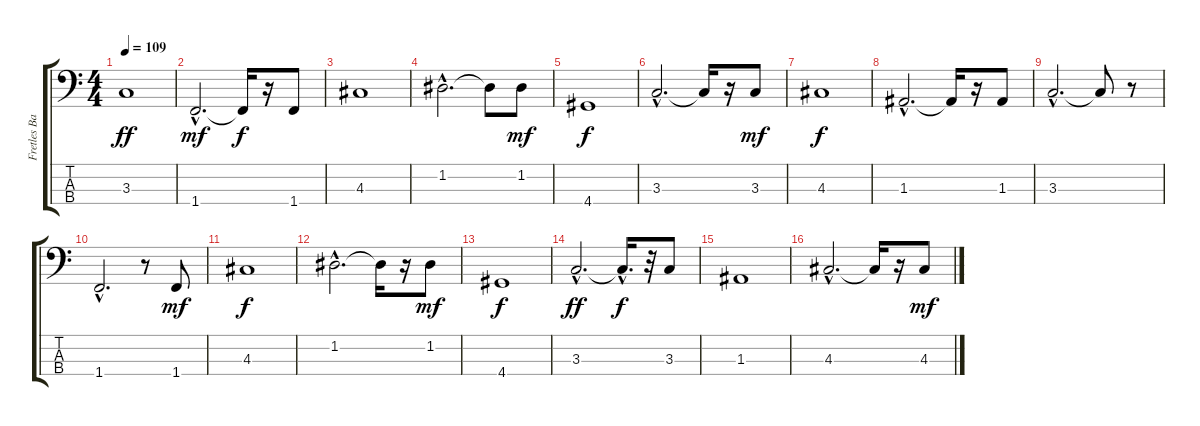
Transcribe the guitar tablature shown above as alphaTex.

\track ("Fretles Bass" "Fretles Ba") {instrument fretlessbass}
\staff {score tabs}
\tuning (G2 D2 A1 E1) {hide}
\ts (4 4)
\tempo 109
\clef f4
\ks c
3.3.1{dy ff} |
1.4{hac}.2{d dy mf} 1.4{t}.16{dy f} r.16 1.4.8 |
4.3.1 |
1.2{hac}.2{d} 1.2{t}.8 1.2.8{dy mf} |
4.4.1{dy f} |
3.3{hac}.2{d} 3.3{t}.16 r.16 3.3.8{dy mf} |
4.3.1{dy f} |
1.3{hac}.2{d} 1.3{t}.16 r.16 1.3.8 |
3.3{hac}.2{d} 3.3{t}.8 r.8 |
1.4{hac}.2{d} r.8 1.4.8{dy mf} |
4.3.1{dy f} |
1.2{hac}.2{d} 1.2{t}.16 r.16 1.2.8{dy mf} |
4.4.1{dy f} |
3.3{hac}.2{d dy ff} 3.3{hac t}.16{d dy f} r.32 3.3.8 |
1.3.1 |
4.3{hac}.2{d} 4.3{t}.16 r.16 4.3.8{dy mf}
